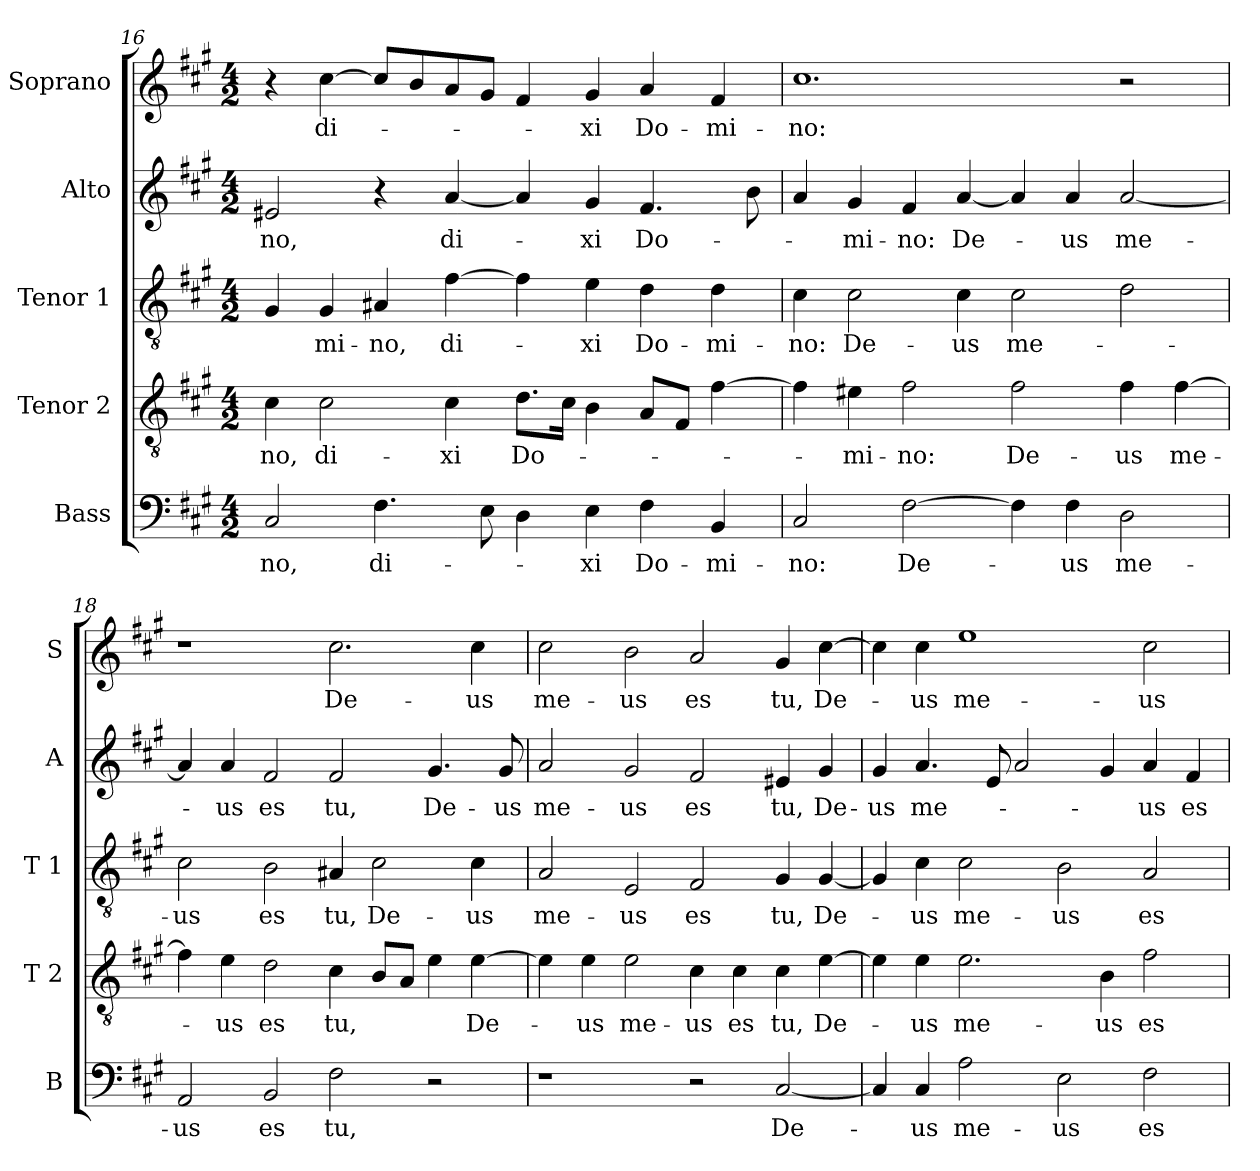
**kern	**text	**kern	**text	**kern	**text	**kern	**text	**kern	**text
*part5	*part5	*part4	*part4	*part3	*part3	*part2	*part2	*part1	*part1
*staff5	*staff5	*staff4	*staff4	*staff3	*staff3	*staff2	*staff2	*staff1	*staff1
*I"Bass	*	*I"Tenor 2	*	*I"Tenor 1	*	*I"Alto	*	*I"Soprano	*
*I'B	*	*I'T 2	*	*I'T 1	*	*I'A	*	*I'S	*
!!LO:LB:g=z
*clefF4	*	*clefGv2	*	*clefGv2	*	*clefG2	*	*clefG2	*
*k[f#c#g#]	*	*k[f#c#g#]	*	*k[f#c#g#]	*	*k[f#c#g#]	*	*k[f#c#g#]	*
*A:	*	*A:	*	*A:	*	*A:	*	*A:	*
*M4/2	*	*M4/2	*	*M4/2	*	*M4/2	*	*M4/2	*
=16	=16	=16	=16	=16	=16	=16	=16	=16	=16
!	!LO:LY:b	!	!LO:LY:b	!	!	!	!LO:LY:b	!	!
2C#/	-no,	4c#\	-no,	4G#/	.	2e#X/	-no,	4r	.
!	!	!	!LO:LY:b	!	!LO:LY:b	!	!	!	!LO:LY:b
.	.	2c#\	di-	4G#/	-mi-	.	.	[4cc#\	di-
!	!LO:LY:b	!	!	!	!LO:LY:b	!	!	!	!
4.F#\	di-	.	.	4A#X/	-no,	4r	.	8cc#/L]	.
.	.	.	.	.	.	.	.	8b/	.
!	!	!	!LO:LY:b	!	!LO:LY:b	!	!LO:LY:b	!	!
.	.	4c#\	-xi	[4f#\	di-	[4a/	di-	8a/	.
8E\	.	.	.	.	.	.	.	8g#/J	.
!	!	!	!LO:LY:b	!	!	!	!	!	!
4D\	.	8.d\L	Do-	4f#\]	.	4a/]	.	4f#/	.
.	.	16c#\Jk	.	.	.	.	.	.	.
!	!LO:LY:b	!	!	!	!LO:LY:b	!	!LO:LY:b	!	!LO:LY:b
4E\	-xi	4B\	.	4e\	-xi	4g#/	-xi	4g#/	-xi
!	!LO:LY:b	!	!	!	!LO:LY:b	!	!LO:LY:b	!	!LO:LY:b
4F#\	Do-	8A/L	.	4d\	Do-	4.f#/	Do-	4a/	Do-
.	.	8F#/J	.	.	.	.	.	.	.
!	!LO:LY:b	!	!	!	!LO:LY:b	!	!	!	!LO:LY:b
4BB/	-mi-	[4f#\	.	4d\	-mi-	.	.	4f#/	-mi-
.	.	.	.	.	.	8b\	.	.	.
=17	=17	=17	=17	=17	=17	=17	=17	=17	=17
!	!LO:LY:b	!	!	!	!LO:LY:b	!	!	!	!LO:LY:b
2C#/	-no:	4f#\]	.	4c#\	-no:	4a/	.	1.cc#	-no:
!	!	!	!LO:LY:b	!	!LO:LY:b	!	!LO:LY:b	!	!
.	.	4e#X\	-mi-	2c#\	De-	4g#/	-mi-	.	.
!	!LO:LY:b	!	!LO:LY:b	!	!	!	!LO:LY:b	!	!
[2F#\	De-	2f#\	-no:	.	.	4f#/	-no:	.	.
!	!	!	!	!	!LO:LY:b	!	!LO:LY:b	!	!
.	.	.	.	4c#\	-us	[4a/	De-	.	.
!	!	!	!LO:LY:b	!	!LO:LY:b	!	!	!	!
4F#\]	.	2f#\	De-	2c#\	me-	4a/]	.	.	.
!	!LO:LY:b	!	!	!	!	!	!LO:LY:b	!	!
4F#\	-us	.	.	.	.	4a/	-us	.	.
!	!LO:LY:b	!	!LO:LY:b	!	!	!	!LO:LY:b	!	!
2D\	me-	4f#\	-us	2d\	.	[2a/	me-	2r	.
!	!	!	!LO:LY:b	!	!	!	!	!	!
.	.	[4f#\	me-	.	.	.	.	.	.
=18	=18	=18	=18	=18	=18	=18	=18	=18	=18
!	!LO:LY:b	!	!	!	!LO:LY:b	!	!	!	!
2AA/	-us	4f#\]	.	2c#\	-us	4a/]	.	1r	.
!	!	!	!LO:LY:b	!	!	!	!LO:LY:b	!	!
.	.	4e\	-us	.	.	4a/	-us	.	.
!	!LO:LY:b	!	!LO:LY:b	!	!LO:LY:b	!	!LO:LY:b	!	!
2BB/	es	2d\	es	2B\	es	2f#/	es	.	.
!	!LO:LY:b	!	!LO:LY:b	!	!LO:LY:b	!	!LO:LY:b	!	!LO:LY:b
2F#\	tu,	4c#\	tu,	4A#X/	tu,	2f#/	tu,	2.cc#\	De-
!	!	!	!	!	!LO:LY:b	!	!	!	!
.	.	8B/L	.	2c#\	De-	.	.	.	.
.	.	8A/J	.	.	.	.	.	.	.
!	!	!	!	!	!	!	!LO:LY:b	!	!
2r	.	4e\	.	.	.	4.g#/	De-	.	.
!	!	!	!LO:LY:b	!	!LO:LY:b	!	!	!	!LO:LY:b
.	.	[4e\	De-	4c#\	-us	.	.	4cc#\	-us
!	!	!	!	!	!	!	!LO:LY:b	!	!
.	.	.	.	.	.	8g#/	-us	.	.
!!LO:PB:g=z
=19	=19	=19	=19	=19	=19	=19	=19	=19	=19
!	!	!	!	!	!LO:LY:b	!	!LO:LY:b	!	!LO:LY:b
1r	.	4e\]	.	2A/	me-	2a/	me-	2cc#\	me-
!	!	!	!LO:LY:b	!	!	!	!	!	!
.	.	4e\	-us	.	.	.	.	.	.
!	!	!	!LO:LY:b	!	!LO:LY:b	!	!LO:LY:b	!	!LO:LY:b
.	.	2e\	me-	2E/	-us	2g#/	-us	2b\	-us
!	!	!	!LO:LY:b	!	!LO:LY:b	!	!LO:LY:b	!	!LO:LY:b
2r	.	4c#\	-us	2F#/	es	2f#/	es	2a/	es
!	!	!	!LO:LY:b	!	!	!	!	!	!
.	.	4c#\	es	.	.	.	.	.	.
!	!LO:LY:b	!	!LO:LY:b	!	!LO:LY:b	!	!LO:LY:b	!	!LO:LY:b
[2C#/	De-	4c#\	tu,	4G#/	tu,	4e#X/	tu,	4g#/	tu,
!	!	!	!LO:LY:b	!	!LO:LY:b	!	!LO:LY:b	!	!LO:LY:b
.	.	[4e\	De-	[4G#/	De-	4g#/	De-	[4cc#\	De-
=20	=20	=20	=20	=20	=20	=20	=20	=20	=20
!	!	!	!	!	!	!	!LO:LY:b	!	!
4C#/]	.	4e\]	.	4G#/]	.	4g#/	-us	4cc#\]	.
!	!LO:LY:b	!	!LO:LY:b	!	!LO:LY:b	!	!LO:LY:b	!	!LO:LY:b
4C#/	-us	4e\	-us	4c#\	-us	4.a/	me-	4cc#\	-us
!	!LO:LY:b	!	!LO:LY:b	!	!LO:LY:b	!	!	!	!LO:LY:b
2A\	me-	2.e\	me-	2c#\	me-	.	.	1ee	me-
.	.	.	.	.	.	8e/	.	.	.
.	.	.	.	.	.	2a/	.	.	.
!	!LO:LY:b	!	!	!	!LO:LY:b	!	!	!	!
2E\	-us	.	.	2B\	-us	.	.	.	.
!	!	!	!LO:LY:b	!	!	!	!	!	!
.	.	4B\	-us	.	.	4g#/	.	.	.
!	!LO:LY:b	!	!LO:LY:b	!	!LO:LY:b	!	!LO:LY:b	!	!LO:LY:b
2F#\	es	2f#\	es	2A/	es	4a/	-us	2cc#\	-us
!	!	!	!	!	!	!	!LO:LY:b	!	!
.	.	.	.	.	.	4f#/	es	.	.
=	=	=	=	=	=	=	=	=	=
*-	*-	*-	*-	*-	*-	*-	*-	*-	*-
